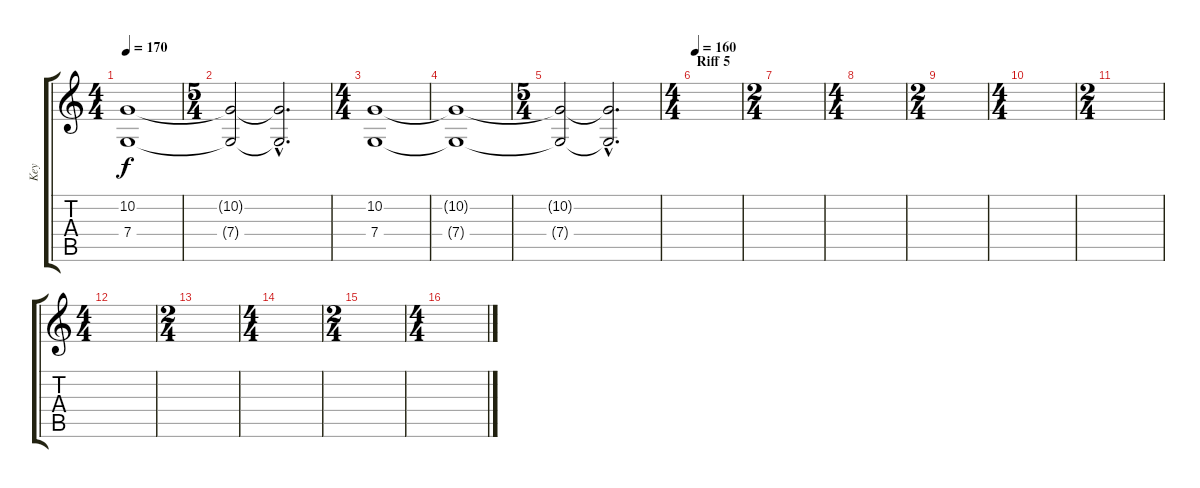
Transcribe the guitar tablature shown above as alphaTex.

\track ("Key" "Key") {instrument stringensemble2}
\staff {score tabs}
\tuning (D4 A3 F3 C3 G2 D2) {hide}
\ts (4 4)
\tempo 170
\clef g2
\ks c
(10.2{t} 7.4{t}).1{dy f} |
\ts (5 4)
(10.2{t} 7.4{t}).2 (10.2{hac t} 7.4{hac t}).2{d} |
\ts (4 4)
(10.2 7.4).1 |
(10.2{t} 7.4{t}).1 |
\ts (5 4)
(10.2{t} 7.4{t}).2 (10.2{hac t} 7.4{hac t}).2{d} |
\ts (4 4)
\section ("" "Riff 5")
\tempo 160
|
\ts (2 4)
|
\ts (4 4)
|
\ts (2 4)
|
\ts (4 4)
|
\ts (2 4)
|
\ts (4 4)
|
\ts (2 4)
|
\ts (4 4)
|
\ts (2 4)
|
\ts (4 4)
